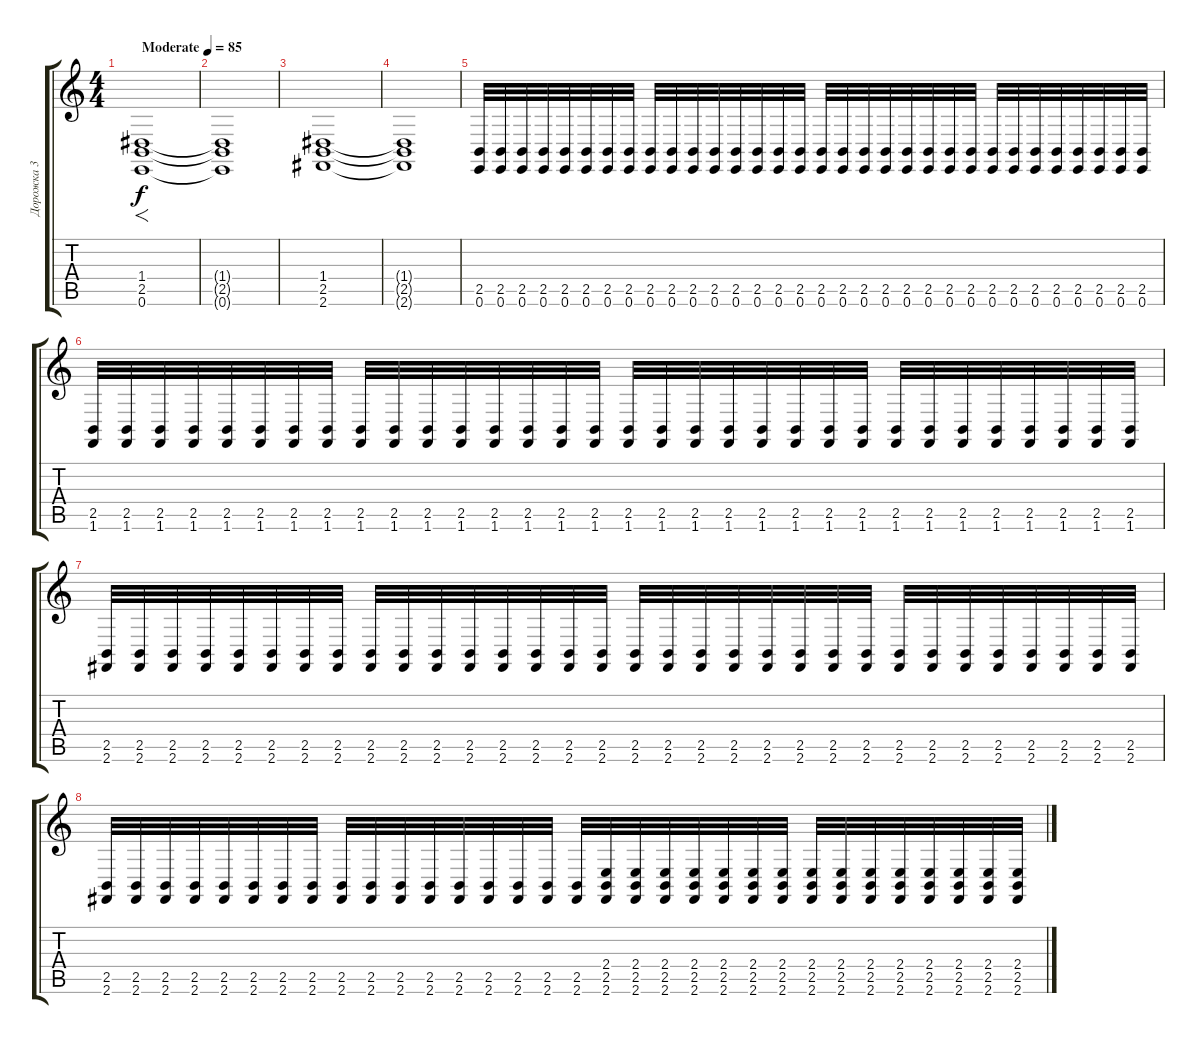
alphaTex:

\track ("Дорожка 3" "Дорожка 3") {instrument churchorgan}
\staff {score tabs}
\tuning (E4 B3 G3 D3 A2 E2) {hide}
\ts (4 4)
\tempo (85 "Moderate")
\clef g2
\ks c
(1.4 2.5 0.6).1{f dy f instrument churchorgan} |
(1.4{t} 2.5{t} 0.6{t}).1 |
(1.4 2.5 2.6).1 |
(1.4{t} 2.5{t} 2.6{t}).1 |
(2.5 0.6).32 (2.5 0.6).32 (2.5 0.6).32 (2.5 0.6).32 (2.5 0.6).32 (2.5 0.6).32 (2.5 0.6).32 (2.5 0.6).32 (2.5 0.6).32 (2.5 0.6).32 (2.5 0.6).32 (2.5 0.6).32 (2.5 0.6).32 (2.5 0.6).32 (2.5 0.6).32 (2.5 0.6).32 (2.5 0.6).32 (2.5 0.6).32 (2.5 0.6).32 (2.5 0.6).32 (2.5 0.6).32 (2.5 0.6).32 (2.5 0.6).32 (2.5 0.6).32 (2.5 0.6).32 (2.5 0.6).32 (2.5 0.6).32 (2.5 0.6).32 (2.5 0.6).32 (2.5 0.6).32 (2.5 0.6).32 (2.5 0.6).32 |
(2.5 1.6).32 (2.5 1.6).32 (2.5 1.6).32 (2.5 1.6).32 (2.5 1.6).32 (2.5 1.6).32 (2.5 1.6).32 (2.5 1.6).32 (2.5 1.6).32 (2.5 1.6).32 (2.5 1.6).32 (2.5 1.6).32 (2.5 1.6).32 (2.5 1.6).32 (2.5 1.6).32 (2.5 1.6).32 (2.5 1.6).32 (2.5 1.6).32 (2.5 1.6).32 (2.5 1.6).32 (2.5 1.6).32 (2.5 1.6).32 (2.5 1.6).32 (2.5 1.6).32 (2.5 1.6).32 (2.5 1.6).32 (2.5 1.6).32 (2.5 1.6).32 (2.5 1.6).32 (2.5 1.6).32 (2.5 1.6).32 (2.5 1.6).32 |
(2.5 2.6).32 (2.5 2.6).32 (2.5 2.6).32 (2.5 2.6).32 (2.5 2.6).32 (2.5 2.6).32 (2.5 2.6).32 (2.5 2.6).32 (2.5 2.6).32 (2.5 2.6).32 (2.5 2.6).32 (2.5 2.6).32 (2.5 2.6).32 (2.5 2.6).32 (2.5 2.6).32 (2.5 2.6).32 (2.5 2.6).32 (2.5 2.6).32 (2.5 2.6).32 (2.5 2.6).32 (2.5 2.6).32 (2.5 2.6).32 (2.5 2.6).32 (2.5 2.6).32 (2.5 2.6).32 (2.5 2.6).32 (2.5 2.6).32 (2.5 2.6).32 (2.5 2.6).32 (2.5 2.6).32 (2.5 2.6).32 (2.5 2.6).32 |
(2.5 2.6).32 (2.5 2.6).32 (2.5 2.6).32 (2.5 2.6).32 (2.5 2.6).32 (2.5 2.6).32 (2.5 2.6).32 (2.5 2.6).32 (2.5 2.6).32 (2.5 2.6).32 (2.5 2.6).32 (2.5 2.6).32 (2.5 2.6).32 (2.5 2.6).32 (2.5 2.6).32 (2.5 2.6).32 (2.5 2.6).32 (2.4 2.5 2.6).32 (2.4 2.5 2.6).32 (2.4 2.5 2.6).32 (2.4 2.5 2.6).32 (2.4 2.5 2.6).32 (2.4 2.5 2.6).32 (2.4 2.5 2.6).32 (2.4 2.5 2.6).32 (2.4 2.5 2.6).32 (2.4 2.5 2.6).32 (2.4 2.5 2.6).32 (2.4 2.5 2.6).32 (2.4 2.5 2.6).32 (2.4 2.5 2.6).32 (2.4 2.5 2.6).32
